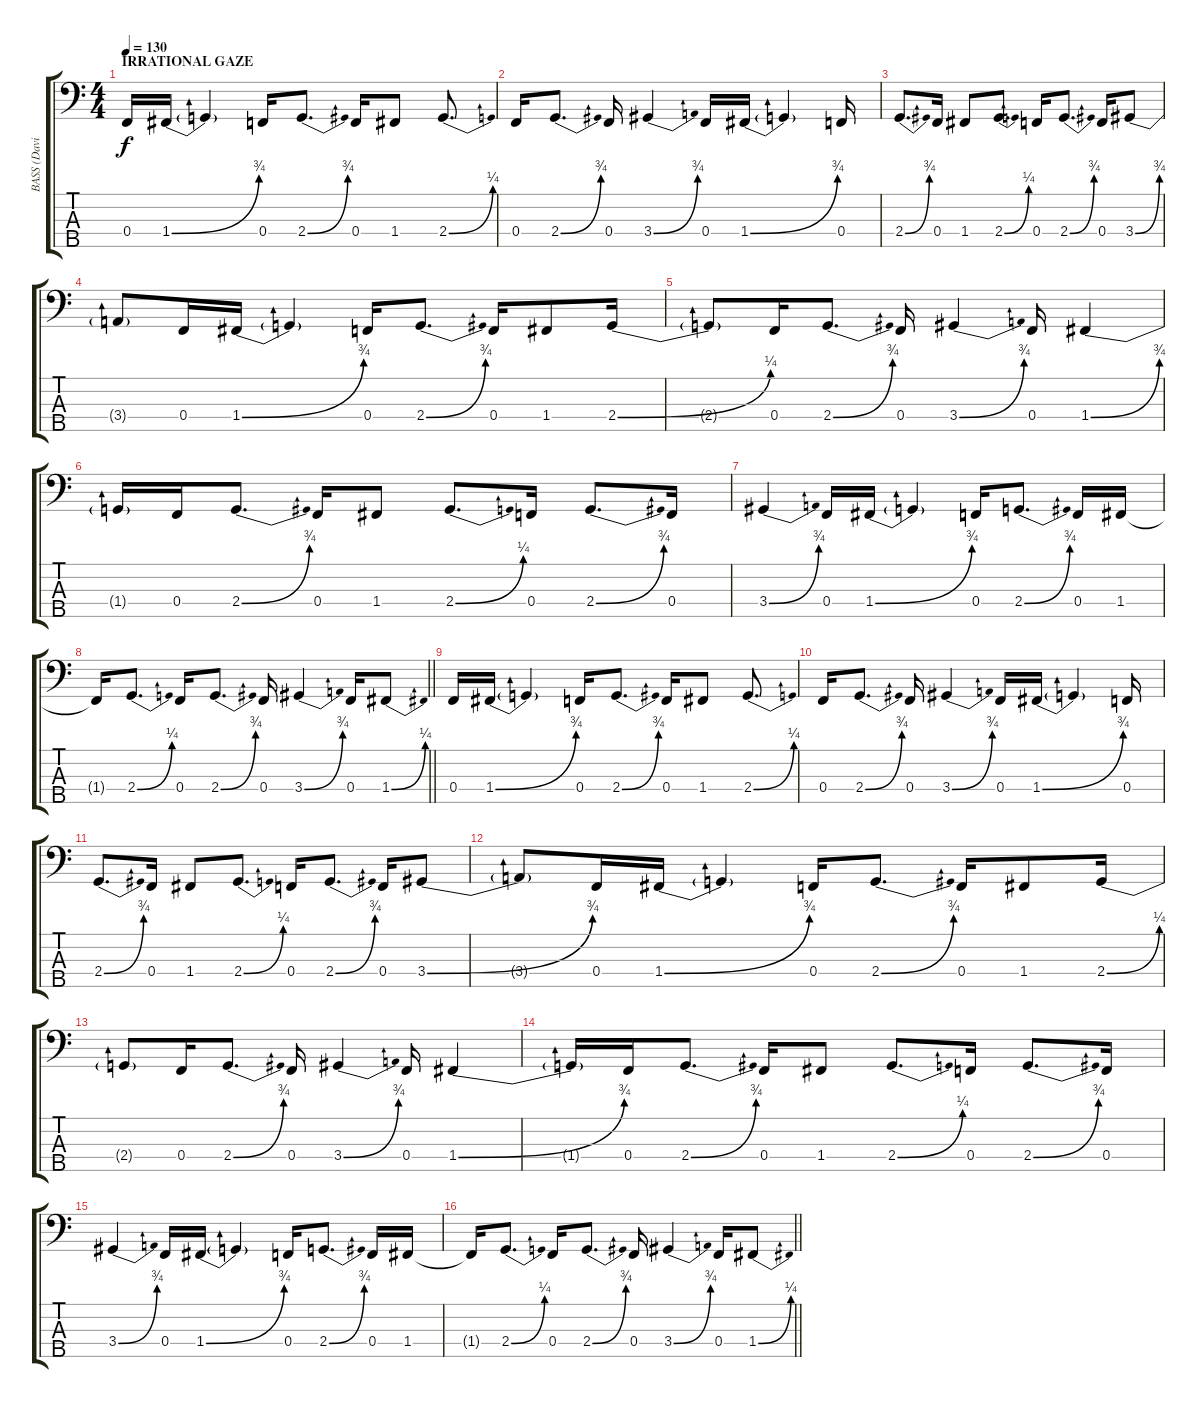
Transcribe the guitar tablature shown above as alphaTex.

\track ("BASS (David Lovgren)" "BASS (Davi") {instrument slapbass1}
\staff {score tabs}
\tuning (Ab2 Eb2 Bb1 F1 C1) {hide}
\ts (4 4)
\section ("" "IRRATIONAL GAZE")
\tempo 130
\clef f4
\ks c
0.4.16{dy f} 1.4{be (bend 0 0 60 3)}.16 1.4{t}.4 0.4.16 2.4{be (bend 0 0 60 3)}.8{d} 0.4.16 1.4.8 2.4{be (bend 0 0 60 1)}.8{d} |
0.4.16 2.4{be (bend 0 0 60 3)}.8{d} 0.4.16 3.4{be (bend 0 0 60 3)}.4 0.4.16 1.4{be (bend 0 0 60 3)}.16 1.4{t}.4 0.4.16 |
2.4{be (bend 0 0 60 3)}.8{d} 0.4.16 1.4.8 2.4{be (bend 0 0 60 1)}.8{d} 0.4.16 2.4{be (bend 0 0 60 3)}.8{d} 0.4.16 3.4{be (bend 0 0 60 3)}.8 |
3.4{t}.8 0.4.16 1.4{be (bend 0 0 60 3)}.16 1.4{t}.4 0.4.16 2.4{be (bend 0 0 60 3)}.8{d} 0.4.16 1.4.8 2.4{be (bend 0 0 60 1)}.16 |
2.4{t}.8 0.4.16 2.4{be (bend 0 0 60 3)}.8{d} 0.4.16 3.4{be (bend 0 0 60 3)}.4 0.4.16 1.4{be (bend 0 0 60 3)}.4 |
1.4{t}.16 0.4.16 2.4{be (bend 0 0 60 3)}.8{d} 0.4.16 1.4.8 2.4{be (bend 0 0 60 1)}.8{d} 0.4.16 2.4{be (bend 0 0 60 3)}.8{d} 0.4.16 |
3.4{be (bend 0 0 60 3)}.4 0.4.16 1.4{be (bend 0 0 60 3)}.16 1.4{t}.4 0.4.16 2.4{be (bend 0 0 60 3)}.8{d} 0.4.16 1.4.16 |
\barLineRight lightlight
1.4{t}.16 2.4{be (bend 0 0 60 1)}.8{d} 0.4.16 2.4{be (bend 0 0 60 3)}.8{d} 0.4.16 3.4{be (bend 0 0 60 3)}.4 0.4.16 1.4{be (bend 0 0 60 1)}.8 |
0.4.16 1.4{be (bend 0 0 60 3)}.16 1.4{t}.4 0.4.16 2.4{be (bend 0 0 60 3)}.8{d} 0.4.16 1.4.8 2.4{be (bend 0 0 60 1)}.8{d} |
0.4.16 2.4{be (bend 0 0 60 3)}.8{d} 0.4.16 3.4{be (bend 0 0 60 3)}.4 0.4.16 1.4{be (bend 0 0 60 3)}.16 1.4{t}.4 0.4.16 |
2.4{be (bend 0 0 60 3)}.8{d} 0.4.16 1.4.8 2.4{be (bend 0 0 60 1)}.8{d} 0.4.16 2.4{be (bend 0 0 60 3)}.8{d} 0.4.16 3.4{be (bend 0 0 60 3)}.8 |
3.4{t}.8 0.4.16 1.4{be (bend 0 0 60 3)}.16 1.4{t}.4 0.4.16 2.4{be (bend 0 0 60 3)}.8{d} 0.4.16 1.4.8 2.4{be (bend 0 0 60 1)}.16 |
2.4{t}.8 0.4.16 2.4{be (bend 0 0 60 3)}.8{d} 0.4.16 3.4{be (bend 0 0 60 3)}.4 0.4.16 1.4{be (bend 0 0 60 3)}.4 |
1.4{t}.16 0.4.16 2.4{be (bend 0 0 60 3)}.8{d} 0.4.16 1.4.8 2.4{be (bend 0 0 60 1)}.8{d} 0.4.16 2.4{be (bend 0 0 60 3)}.8{d} 0.4.16 |
3.4{be (bend 0 0 60 3)}.4 0.4.16 1.4{be (bend 0 0 60 3)}.16 1.4{t}.4 0.4.16 2.4{be (bend 0 0 60 3)}.8{d} 0.4.16 1.4.16 |
\barLineRight lightlight
1.4{t}.16 2.4{be (bend 0 0 60 1)}.8{d} 0.4.16 2.4{be (bend 0 0 60 3)}.8{d} 0.4.16 3.4{be (bend 0 0 60 3)}.4 0.4.16 1.4{be (bend 0 0 60 1)}.8
